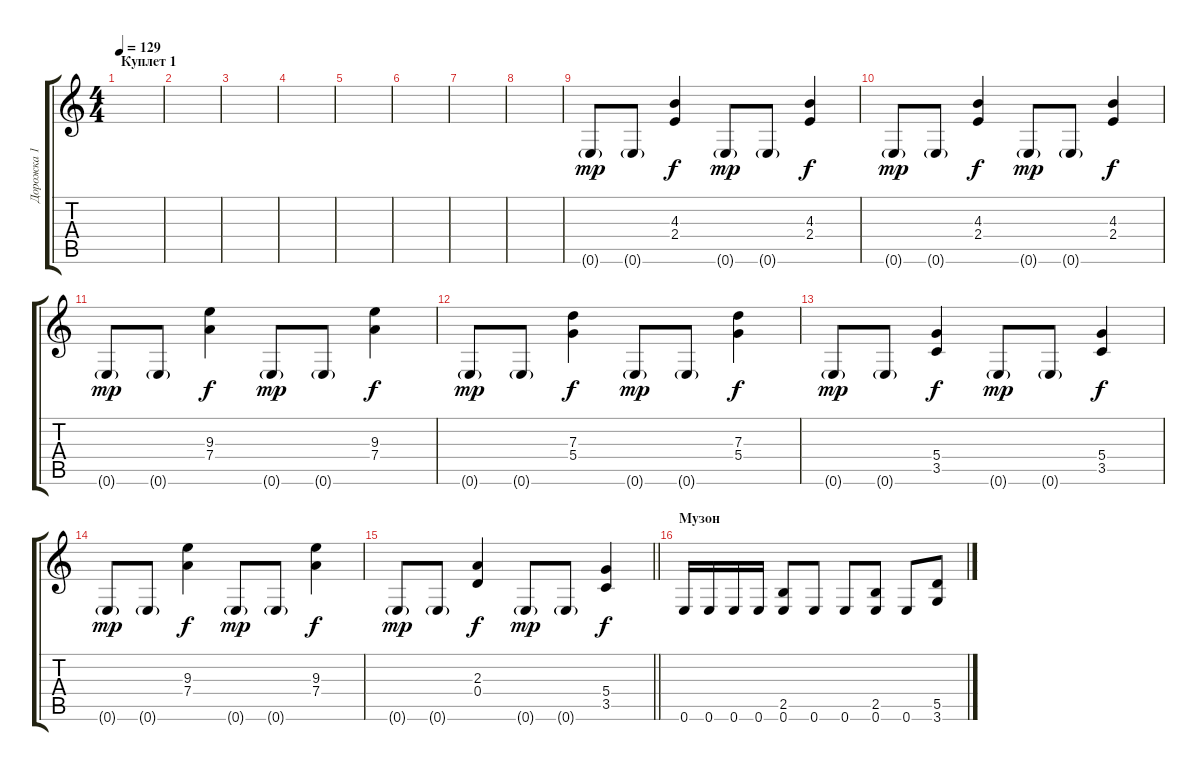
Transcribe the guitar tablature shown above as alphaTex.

\track ("Дорожка 1" "Дорожка 1") {instrument distortionguitar}
\staff {score tabs}
\tuning (E4 B3 G3 D3 A2 E2) {hide}
\ts (4 4)
\section ("" "Куплет 1")
\tempo 129
\clef g2
\ks c
|
|
|
|
|
|
|
|
0.6{g}.8{dy mp} 0.6{g}.8 (4.3 2.4).4{dy f} 0.6{g}.8{dy mp} 0.6{g}.8 (4.3 2.4).4{dy f} |
0.6{g}.8{dy mp} 0.6{g}.8 (4.3 2.4).4{dy f} 0.6{g}.8{dy mp} 0.6{g}.8 (4.3 2.4).4{dy f} |
0.6{g}.8{dy mp} 0.6{g}.8 (9.3 7.4).4{dy f} 0.6{g}.8{dy mp} 0.6{g}.8 (9.3 7.4).4{dy f} |
0.6{g}.8{dy mp} 0.6{g}.8 (7.3 5.4).4{dy f} 0.6{g}.8{dy mp} 0.6{g}.8 (7.3 5.4).4{dy f} |
0.6{g}.8{dy mp} 0.6{g}.8 (5.4 3.5).4{dy f} 0.6{g}.8{dy mp} 0.6{g}.8 (5.4 3.5).4{dy f} |
0.6{g}.8{dy mp} 0.6{g}.8 (9.3 7.4).4{dy f} 0.6{g}.8{dy mp} 0.6{g}.8 (9.3 7.4).4{dy f} |
\barLineRight lightlight
0.6{g}.8{dy mp} 0.6{g}.8 (2.3 0.4).4{dy f} 0.6{g}.8{dy mp} 0.6{g}.8 (5.4 3.5).4{dy f} |
\section ("" "Музон")
0.6.16 0.6.16 0.6.16 0.6.16 (2.5 0.6).8 0.6.8 0.6.8 (2.5 0.6).8 0.6.8 (5.5 3.6).8
